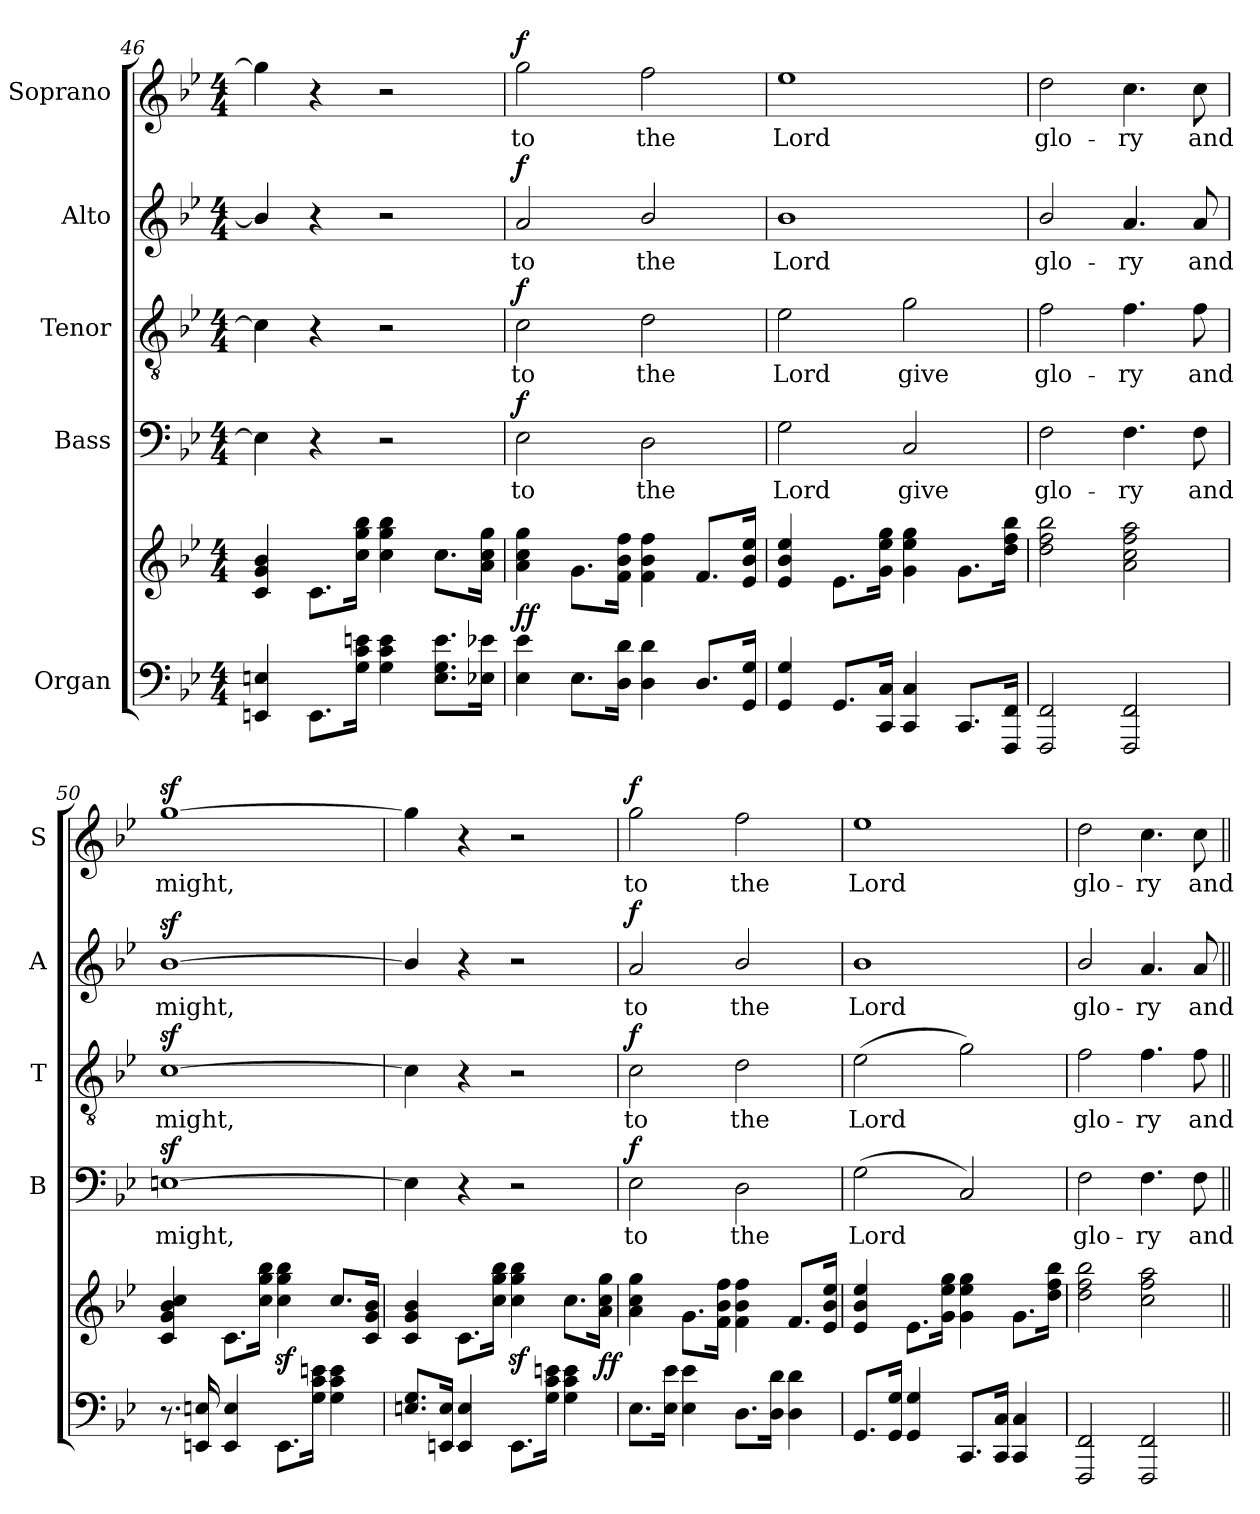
**kern	**kern	**dynam	**kern	**text	**dynam	**kern	**text	**dynam	**kern	**text	**dynam	**kern	**text	**dynam
*part5	*part5	*part5	*part4	*part4	*part4	*part3	*part3	*part3	*part2	*part2	*part2	*part1	*part1	*part1
*staff6	*staff5	*staff5/6	*staff4	*staff4	*staff4	*staff3	*staff3	*staff3	*staff2	*staff2	*staff2	*staff1	*staff1	*staff1
*I"Organ	*	*	*I"Bass	*	*	*I"Tenor	*	*	*I"Alto	*	*	*I"Soprano	*	*
*	*	*	*I'B	*	*	*I'T	*	*	*I'A	*	*	*I'S	*	*
*clefF4	*clefG2	*	*clefF4	*	*	*clefGv2	*	*	*clefG2	*	*	*clefG2	*	*
*k[b-e-]	*k[b-e-]	*	*k[b-e-]	*	*	*k[b-e-]	*	*	*k[b-e-]	*	*	*k[b-e-]	*	*
*B-:	*B-:	*	*B-:	*	*	*B-:	*	*	*B-:	*	*	*B-:	*	*
*M4/4	*M4/4	*	*M4/4	*	*	*M4/4	*	*	*M4/4	*	*	*M4/4	*	*
=46	=46	=46	=46	=46	=46	=46	=46	=46	=46	=46	=46	=46	=46	=46
4EEn/ 4En/	4c/ 4g/ 4b-/	.	4E\]	.	.	4c\]	.	.	4b-/]	.	.	4gg\]	.	.
8.EE\L	8.c\L	.	4r	.	.	4r	.	.	4r	.	.	4r	.	.
16G\ 16c\ 16en\Jk	16cc\ 16gg\ 16bb-\Jk	.	.	.	.	.	.	.	.	.	.	.	.	.
4G\ 4c\ 4e\	4cc\ 4gg\ 4bb-\	.	2r	.	.	2r	.	.	2r	.	.	2r	.	.
8.E\ 8.G\ 8.e\L	8.cc\L	.	.	.	.	.	.	.	.	.	.	.	.	.
16E-X\ 16e-X\Jk	16a\ 16cc\ 16gg\Jk	.	.	.	.	.	.	.	.	.	.	.	.	.
!!LO:LB:g=z
=47	=47	=47	=47	=47	=47	=47	=47	=47	=47	=47	=47	=47	=47	=47
!	!	!LO:DY:b	!	!LO:LY:b	!LO:DY:b	!	!LO:LY:b	!LO:DY:b	!	!LO:LY:b	!LO:DY:b	!	!LO:LY:b	!LO:DY:b
4E-\ 4e-\	4a\ 4cc\ 4gg\	ff	2E-i\	to	f	2c\	to	f	2a/	to	f	2gg\	to	f
8.E-\L	8.g\L	.	.	.	.	.	.	.	.	.	.	.	.	.
16D\ 16d\Jk	16f\ 16b-\ 16ff\Jk	.	.	.	.	.	.	.	.	.	.	.	.	.
!	!	!	!	!LO:LY:b	!	!	!LO:LY:b	!	!	!LO:LY:b	!	!	!LO:LY:b	!
4D\ 4d\	4f\ 4b-\ 4ff\	.	2D\	the	.	2d\	the	.	2b-/	the	.	2ff\	the	.
8.D/L	8.f/L	.	.	.	.	.	.	.	.	.	.	.	.	.
16GG/ 16G/Jk	16e-/ 16b-/ 16ee-/Jk	.	.	.	.	.	.	.	.	.	.	.	.	.
=48	=48	=48	=48	=48	=48	=48	=48	=48	=48	=48	=48	=48	=48	=48
!	!	!	!	!LO:LY:b	!	!	!LO:LY:b	!	!	!LO:LY:b	!	!	!LO:LY:b	!
4GG/ 4G/	4e-/ 4b-/ 4ee-/	.	2G\	Lord	.	2e-\	Lord	.	1b-	Lord	.	1ee-	Lord	.
8.GG/L	8.e-\L	.	.	.	.	.	.	.	.	.	.	.	.	.
16CC/ 16C/Jk	16g\ 16ee-\ 16gg\Jk	.	.	.	.	.	.	.	.	.	.	.	.	.
!	!	!	!	!LO:LY:b	!	!	!LO:LY:b	!	!	!	!	!	!	!
4CC/ 4C/	4g\ 4ee-\ 4gg\	.	2C/	give	.	2g\	give	.	.	.	.	.	.	.
8.CC/L	8.g\L	.	.	.	.	.	.	.	.	.	.	.	.	.
16FFF/ 16FF/Jk	16dd\ 16ff\ 16bb-\Jk	.	.	.	.	.	.	.	.	.	.	.	.	.
=49	=49	=49	=49	=49	=49	=49	=49	=49	=49	=49	=49	=49	=49	=49
!	!	!	!	!LO:LY:b	!	!	!LO:LY:b	!	!	!LO:LY:b	!	!	!LO:LY:b	!
2FFF/ 2FF/	2dd\ 2ff\ 2bb-\	.	2F\	glo-	.	2f\	glo-	.	2b-/	glo-	.	2dd\	glo-	.
!	!	!	!	!LO:LY:b	!	!	!LO:LY:b	!	!	!LO:LY:b	!	!	!LO:LY:b	!
2FFF/ 2FF/	2a\ 2cc\ 2ff\ 2aa\	.	4.F\	-ry	.	4.f\	-ry	.	4.a/	-ry	.	4.cc\	-ry	.
!	!	!	!	!LO:LY:b	!	!	!LO:LY:b	!	!	!LO:LY:b	!	!	!LO:LY:b	!
.	.	.	8F\	and	.	8f\	and	.	8a/	and	.	8cc\	and	.
=50	=50	=50	=50	=50	=50	=50	=50	=50	=50	=50	=50	=50	=50	=50
!	!	!	!	!LO:LY:b	!	!	!LO:LY:b	!	!	!LO:LY:b	!	!	!LO:LY:b	!
8.r	4c/ 4g/ 4b-/ 4cc/	.	[1Enz<	might,	.	[1cz<	might,	.	[1b-z<	might,	.	[1ggz<	might,	.
16EEn/ 16En/	.	.	.	.	.	.	.	.	.	.	.	.	.	.
4EE/ 4E/	8.c\L	.	.	.	.	.	.	.	.	.	.	.	.	.
.	16cc\ 16gg\ 16bb-\Jk	.	.	.	.	.	.	.	.	.	.	.	.	.
8.EE\L	4cc\z< 4gg\z< 4bb-\z<	.	.	.	.	.	.	.	.	.	.	.	.	.
16G\ 16c\ 16en\Jk	.	.	.	.	.	.	.	.	.	.	.	.	.	.
4G\ 4c\ 4e\	8.cc/L	.	.	.	.	.	.	.	.	.	.	.	.	.
.	16c/ 16g/ 16b-/Jk	.	.	.	.	.	.	.	.	.	.	.	.	.
=51	=51	=51	=51	=51	=51	=51	=51	=51	=51	=51	=51	=51	=51	=51
8.En/ 8.G/L	4c/ 4g/ 4b-/	.	4E\]	.	.	4c\]	.	.	4b-/]	.	.	4gg\]	.	.
16EEn/ 16E/Jk	.	.	.	.	.	.	.	.	.	.	.	.	.	.
4EE/ 4E/	8.c\L	.	4r	.	.	4r	.	.	4r	.	.	4r	.	.
.	16cc\ 16gg\ 16bb-\Jk	.	.	.	.	.	.	.	.	.	.	.	.	.
8.EE\L	4cc\z< 4gg\z< 4bb-\z<	.	2r	.	.	2r	.	.	2r	.	.	2r	.	.
16G\ 16c\ 16en\Jk	.	.	.	.	.	.	.	.	.	.	.	.	.	.
4G\ 4c\ 4e\	8.cc\L	.	.	.	.	.	.	.	.	.	.	.	.	.
!	!	!LO:DY:b	!	!	!	!	!	!	!	!	!	!	!	!
.	16a\ 16cc\ 16gg\Jk	ff	.	.	.	.	.	.	.	.	.	.	.	.
!!LO:PB:g=z
=52	=52	=52	=52	=52	=52	=52	=52	=52	=52	=52	=52	=52	=52	=52
!	!	!	!	!LO:LY:b	!LO:DY:b	!	!LO:LY:b	!LO:DY:b	!	!LO:LY:b	!LO:DY:b	!	!LO:LY:b	!LO:DY:b
8.E-i\L	4a\ 4cc\ 4gg\	.	2E-i\	to	f	2c\	to	f	2a/	to	f	2gg\	to	f
16E-\ 16e-i\Jk	.	.	.	.	.	.	.	.	.	.	.	.	.	.
4E-\ 4e-\	8.g\L	.	.	.	.	.	.	.	.	.	.	.	.	.
.	16f\ 16b-\ 16ff\Jk	.	.	.	.	.	.	.	.	.	.	.	.	.
!	!	!	!	!LO:LY:b	!	!	!LO:LY:b	!	!	!LO:LY:b	!	!	!LO:LY:b	!
8.D\L	4f\ 4b-\ 4ff\	.	2D\	the	.	2d\	the	.	2b-/	the	.	2ff\	the	.
16D\ 16d\Jk	.	.	.	.	.	.	.	.	.	.	.	.	.	.
4D\ 4d\	8.f/L	.	.	.	.	.	.	.	.	.	.	.	.	.
.	16e-/ 16b-/ 16ee-/Jk	.	.	.	.	.	.	.	.	.	.	.	.	.
=53	=53	=53	=53	=53	=53	=53	=53	=53	=53	=53	=53	=53	=53	=53
!	!	!	!	!LO:LY:b	!	!	!LO:LY:b	!	!	!LO:LY:b	!	!	!LO:LY:b	!
8.GG/L	4e-/ 4b-/ 4ee-/	.	(<2G\	Lord	.	(>2e-\	Lord	.	1b-	Lord	.	1ee-	Lord	.
16GG/ 16G/Jk	.	.	.	.	.	.	.	.	.	.	.	.	.	.
4GG/ 4G/	8.e-\L	.	.	.	.	.	.	.	.	.	.	.	.	.
.	16g\ 16ee-\ 16gg\Jk	.	.	.	.	.	.	.	.	.	.	.	.	.
8.CC/L	4g\ 4ee-\ 4gg\	.	2C/)	.	.	2g\)	.	.	.	.	.	.	.	.
16CC/ 16C/Jk	.	.	.	.	.	.	.	.	.	.	.	.	.	.
4CC/ 4C/	8.g\L	.	.	.	.	.	.	.	.	.	.	.	.	.
.	16dd\ 16ff\ 16bb-\Jk	.	.	.	.	.	.	.	.	.	.	.	.	.
!!LO:LB:g=z
=54	=54	=54	=54	=54	=54	=54	=54	=54	=54	=54	=54	=54	=54	=54
!	!	!	!	!LO:LY:b	!	!	!LO:LY:b	!	!	!LO:LY:b	!	!	!LO:LY:b	!
2FFF/ 2FF/	2dd\ 2ff\ 2bb-\	.	2F\	glo-	.	2f\	glo-	.	2b-/	glo-	.	2dd\	glo-	.
!	!	!	!	!LO:LY:b	!	!	!LO:LY:b	!	!	!LO:LY:b	!	!	!LO:LY:b	!
2FFF/ 2FF/	2cc\ 2ff\ 2aa\	.	4.F\	-ry	.	4.f\	-ry	.	4.a/	-ry	.	4.cc\	-ry	.
!	!	!	!	!LO:LY:b	!	!	!LO:LY:b	!	!	!LO:LY:b	!	!	!LO:LY:b	!
.	.	.	8F\	and	.	8f\	and	.	8a/	and	.	8cc\	and	.
=||	=||	=||	=||	=||	=||	=||	=||	=||	=||	=||	=||	=||	=||	=||
*-	*-	*-	*-	*-	*-	*-	*-	*-	*-	*-	*-	*-	*-	*-
